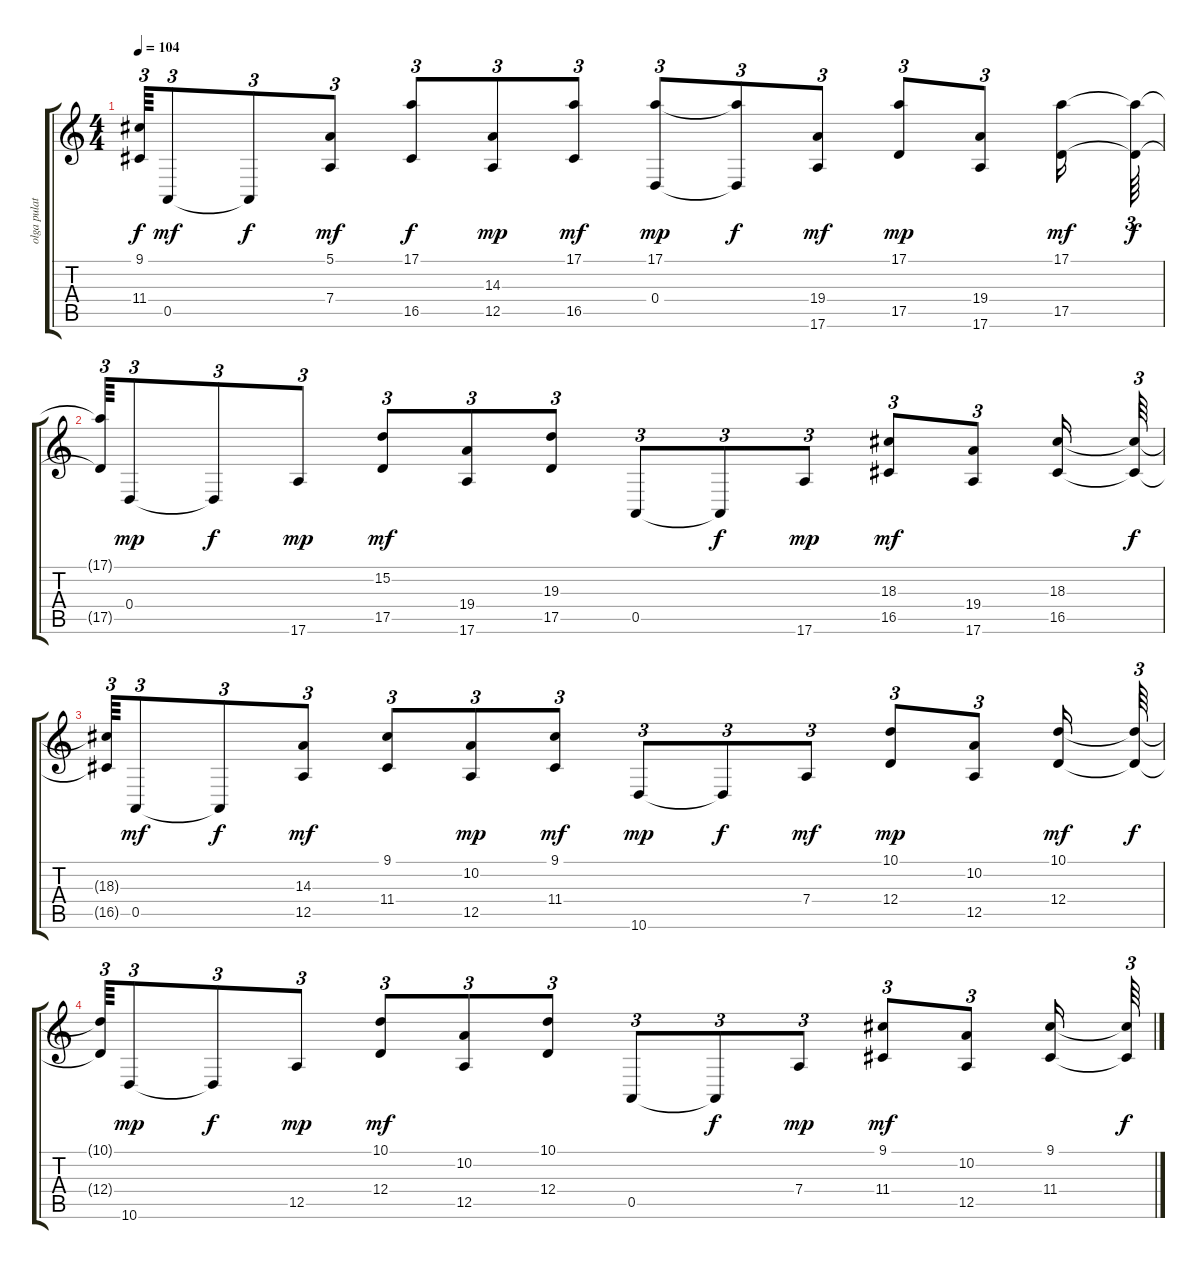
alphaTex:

\track ("olga pulatova" "olga pulat") {instrument acousticgrandpiano}
\staff {score tabs}
\tuning (E4 B3 G3 D3 A2 E2) {hide}
\ts (4 4)
\tempo 104
\clef g2
\ks c
(9.1{t} 11.4{t}).64{tu (3 2) dy f} 0.5.8{tu (3 2) dy mf} 0.5{t}.8{tu (3 2) dy f} (5.1 7.4).8{tu (3 2) dy mf} (17.1 16.5).8{tu (3 2) dy f} (14.3 12.5).8{tu (3 2) dy mp} (17.1 16.5).8{tu (3 2) dy mf} (17.1 0.4).8{tu (3 2) dy mp} (17.1{t} 0.4{t}).8{tu (3 2) dy f} (19.4 17.6).8{tu (3 2) dy mf} (17.1 17.5).8{tu (3 2) dy mp} (19.4 17.6).8{tu (3 2)} (17.1 17.5).16{dy mf} (17.1{t} 17.5{t}).64{tu (3 2) dy f} |
(17.1{t} 17.5{t}).64{tu (3 2)} 0.4.8{tu (3 2) dy mp} 0.4{t}.8{tu (3 2) dy f} 17.6.8{tu (3 2) dy mp} (15.2 17.5).8{tu (3 2) dy mf} (19.4 17.6).8{tu (3 2)} (19.3 17.5).8{tu (3 2)} 0.5.8{tu (3 2)} 0.5{t}.8{tu (3 2) dy f} 17.6.8{tu (3 2) dy mp} (18.3 16.5).8{tu (3 2) dy mf} (19.4 17.6).8{tu (3 2)} (18.3 16.5).16 (18.3{t} 16.5{t}).64{tu (3 2) dy f} |
(18.3{t} 16.5{t}).64{tu (3 2)} 0.5.8{tu (3 2) dy mf} 0.5{t}.8{tu (3 2) dy f} (14.3 12.5).8{tu (3 2) dy mf} (9.1 11.4).8{tu (3 2)} (10.2 12.5).8{tu (3 2) dy mp} (9.1 11.4).8{tu (3 2) dy mf} 10.6.8{tu (3 2) dy mp} 10.6{t}.8{tu (3 2) dy f} 7.4.8{tu (3 2) dy mf} (10.1 12.4).8{tu (3 2) dy mp} (10.2 12.5).8{tu (3 2)} (10.1 12.4).16{dy mf} (10.1{t} 12.4{t}).64{tu (3 2) dy f} |
(10.1{t} 12.4{t}).64{tu (3 2)} 10.6.8{tu (3 2) dy mp} 10.6{t}.8{tu (3 2) dy f} 12.5.8{tu (3 2) dy mp} (10.1 12.4).8{tu (3 2) dy mf} (10.2 12.5).8{tu (3 2)} (10.1 12.4).8{tu (3 2)} 0.5.8{tu (3 2)} 0.5{t}.8{tu (3 2) dy f} 7.4.8{tu (3 2) dy mp} (9.1 11.4).8{tu (3 2) dy mf} (10.2 12.5).8{tu (3 2)} (9.1 11.4).16 (9.1{t} 11.4{t}).64{tu (3 2) dy f}
